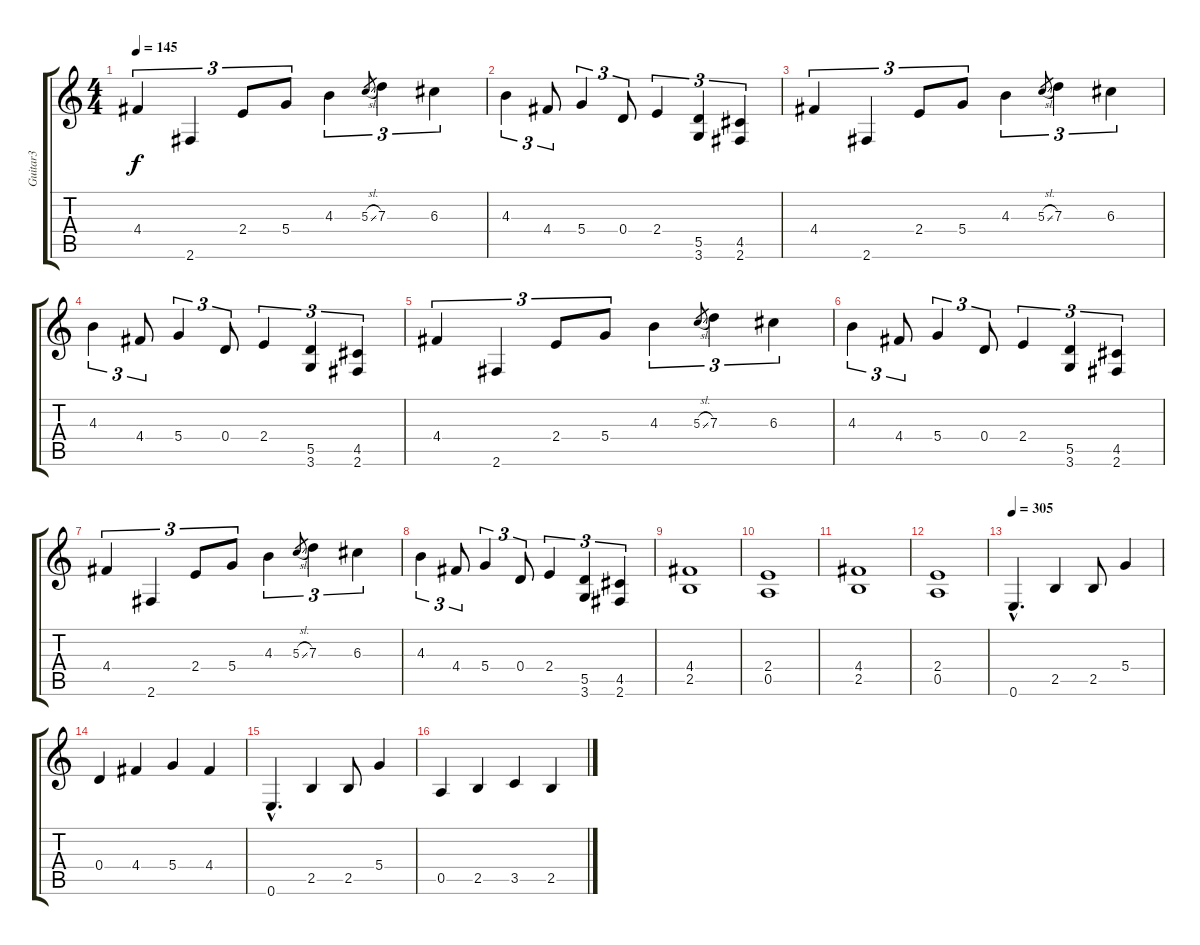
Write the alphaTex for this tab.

\track ("Guitar3" "Guitar3") {instrument overdrivenguitar}
\staff {score tabs}
\tuning (E4 B3 G3 D3 A2 E2) {hide}
\ts (4 4)
\tempo 145
\clef g2
\ks c
4.4.4{tu (3 2) dy f} 2.6.4{tu (3 2)} 2.4.8{tu (3 2)} 5.4.8{tu (3 2)} 4.3.4{tu (3 2)} 5.3{sl}.8{gr} 7.3.4{tu (3 2)} 6.3.4{tu (3 2)} |
4.3.4{tu (3 2)} 4.4.8{tu (3 2)} 5.4.4{tu (3 2)} 0.4.8{tu (3 2)} 2.4.4{tu (3 2)} (5.5 3.6).4{tu (3 2)} (4.5 2.6).4{tu (3 2)} |
4.4.4{tu (3 2)} 2.6.4{tu (3 2)} 2.4.8{tu (3 2)} 5.4.8{tu (3 2)} 4.3.4{tu (3 2)} 5.3{sl}.8{gr} 7.3.4{tu (3 2)} 6.3.4{tu (3 2)} |
4.3.4{tu (3 2)} 4.4.8{tu (3 2)} 5.4.4{tu (3 2)} 0.4.8{tu (3 2)} 2.4.4{tu (3 2)} (5.5 3.6).4{tu (3 2)} (4.5 2.6).4{tu (3 2)} |
4.4.4{tu (3 2)} 2.6.4{tu (3 2)} 2.4.8{tu (3 2)} 5.4.8{tu (3 2)} 4.3.4{tu (3 2)} 5.3{sl}.8{gr} 7.3.4{tu (3 2)} 6.3.4{tu (3 2)} |
4.3.4{tu (3 2)} 4.4.8{tu (3 2)} 5.4.4{tu (3 2)} 0.4.8{tu (3 2)} 2.4.4{tu (3 2)} (5.5 3.6).4{tu (3 2)} (4.5 2.6).4{tu (3 2)} |
4.4.4{tu (3 2)} 2.6.4{tu (3 2)} 2.4.8{tu (3 2)} 5.4.8{tu (3 2)} 4.3.4{tu (3 2)} 5.3{sl}.8{gr} 7.3.4{tu (3 2)} 6.3.4{tu (3 2)} |
4.3.4{tu (3 2)} 4.4.8{tu (3 2)} 5.4.4{tu (3 2)} 0.4.8{tu (3 2)} 2.4.4{tu (3 2)} (5.5 3.6).4{tu (3 2)} (4.5 2.6).4{tu (3 2)} |
(4.4 2.5).1 |
(2.4 0.5).1 |
(4.4 2.5).1 |
(2.4 0.5).1 |
\tempo 305
0.6{hac}.4{d} 2.5.4 2.5.8 5.4.4 |
0.4.4 4.4.4 5.4.4 4.4.4 |
0.6{hac}.4{d} 2.5.4 2.5.8 5.4.4 |
0.5.4 2.5.4 3.5.4 2.5.4
